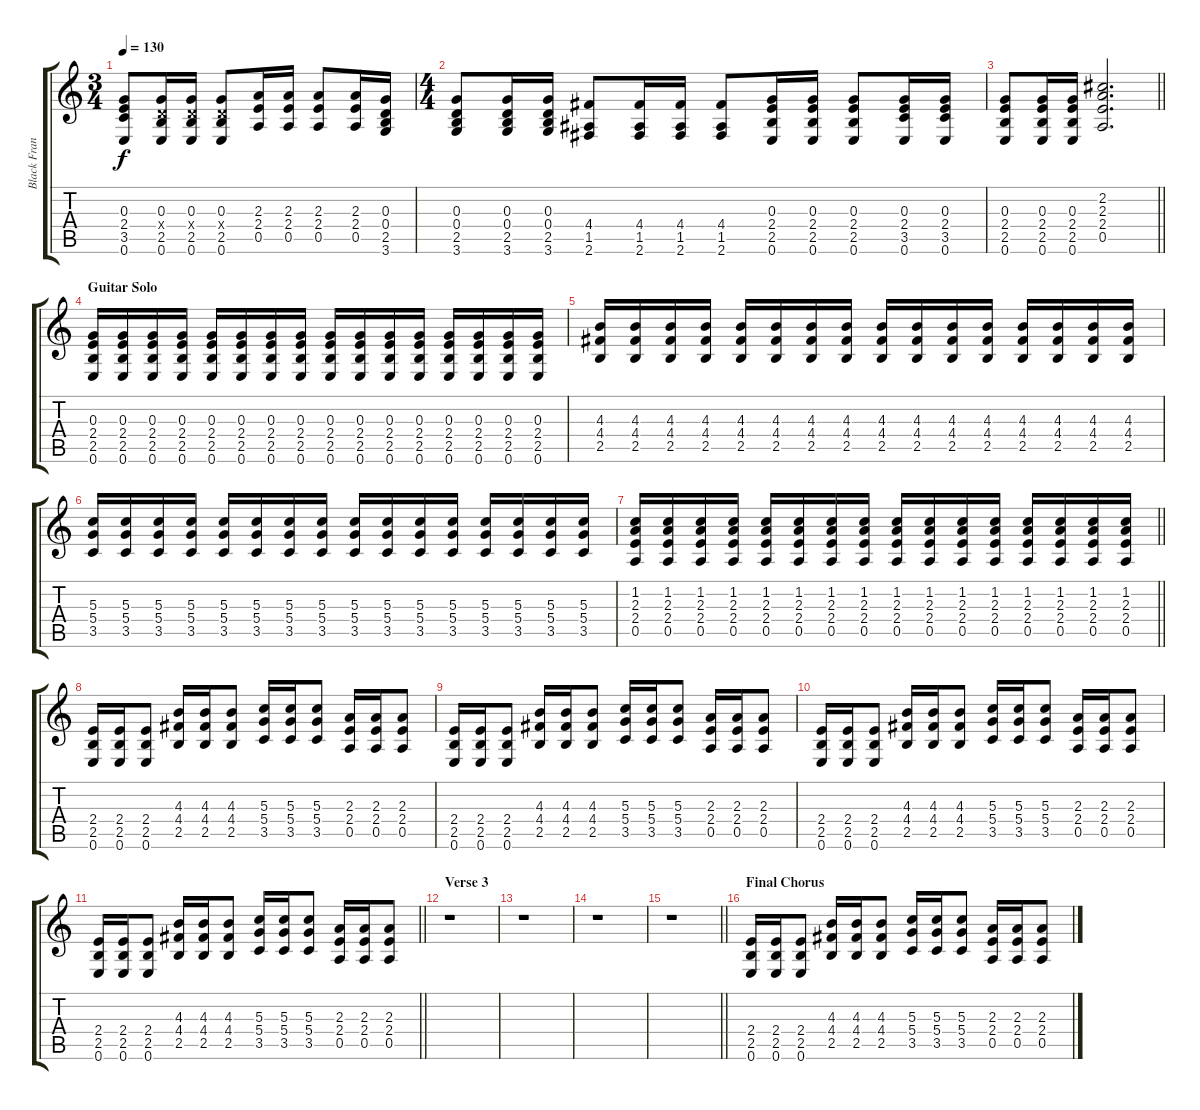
\track ("Black Francis" "Black Fran") {instrument acousticguitarsteel}
\staff {score tabs}
\tuning (E4 B3 G3 D3 A2 E2) {hide}
\ts (3 4)
\tempo 130
\clef g2
\ks c
(0.3 2.4 3.5 0.6).8{dy f} (0.3 0.4{x} 2.5 0.6).16 (0.3 0.4{x} 2.5 0.6).16 (0.3 0.4{x} 2.5 0.6).8 (2.3 2.4 0.5).16 (2.3 2.4 0.5).16 (2.3 2.4 0.5).8 (2.3 2.4 0.5).16 (0.3 0.4 2.5 3.6).16 |
\ts (4 4)
(0.3 0.4 2.5 3.6).8 (0.3 0.4 2.5 3.6).16 (0.3 0.4 2.5 3.6).16 (4.4 1.5 2.6).8 (4.4 1.5 2.6).16 (4.4 1.5 2.6).16 (4.4 1.5 2.6).8 (0.3 2.4 2.5 0.6).16 (0.3 2.4 2.5 0.6).16 (0.3 2.4 2.5 0.6).8 (0.3 2.4 3.5 0.6).16 (0.3 2.4 3.5 0.6).16 |
\barLineRight lightlight
(0.3 2.4 2.5 0.6).8 (0.3 2.4 2.5 0.6).16 (0.3 2.4 2.5 0.6).16 (2.2 2.3 2.4 0.5).2{d} |
\section ("" "Guitar Solo")
(0.3 2.4 2.5 0.6).16 (0.3 2.4 2.5 0.6).16 (0.3 2.4 2.5 0.6).16 (0.3 2.4 2.5 0.6).16 (0.3 2.4 2.5 0.6).16 (0.3 2.4 2.5 0.6).16 (0.3 2.4 2.5 0.6).16 (0.3 2.4 2.5 0.6).16 (0.3 2.4 2.5 0.6).16 (0.3 2.4 2.5 0.6).16 (0.3 2.4 2.5 0.6).16 (0.3 2.4 2.5 0.6).16 (0.3 2.4 2.5 0.6).16 (0.3 2.4 2.5 0.6).16 (0.3 2.4 2.5 0.6).16 (0.3 2.4 2.5 0.6).16 |
(4.3 4.4 2.5).16 (4.3 4.4 2.5).16 (4.3 4.4 2.5).16 (4.3 4.4 2.5).16 (4.3 4.4 2.5).16 (4.3 4.4 2.5).16 (4.3 4.4 2.5).16 (4.3 4.4 2.5).16 (4.3 4.4 2.5).16 (4.3 4.4 2.5).16 (4.3 4.4 2.5).16 (4.3 4.4 2.5).16 (4.3 4.4 2.5).16 (4.3 4.4 2.5).16 (4.3 4.4 2.5).16 (4.3 4.4 2.5).16 |
(5.3 5.4 3.5).16 (5.3 5.4 3.5).16 (5.3 5.4 3.5).16 (5.3 5.4 3.5).16 (5.3 5.4 3.5).16 (5.3 5.4 3.5).16 (5.3 5.4 3.5).16 (5.3 5.4 3.5).16 (5.3 5.4 3.5).16 (5.3 5.4 3.5).16 (5.3 5.4 3.5).16 (5.3 5.4 3.5).16 (5.3 5.4 3.5).16 (5.3 5.4 3.5).16 (5.3 5.4 3.5).16 (5.3 5.4 3.5).16 |
\barLineRight lightlight
(1.2 2.3 2.4 0.5).16 (1.2 2.3 2.4 0.5).16 (1.2 2.3 2.4 0.5).16 (1.2 2.3 2.4 0.5).16 (1.2 2.3 2.4 0.5).16 (1.2 2.3 2.4 0.5).16 (1.2 2.3 2.4 0.5).16 (1.2 2.3 2.4 0.5).16 (1.2 2.3 2.4 0.5).16 (1.2 2.3 2.4 0.5).16 (1.2 2.3 2.4 0.5).16 (1.2 2.3 2.4 0.5).16 (1.2 2.3 2.4 0.5).16 (1.2 2.3 2.4 0.5).16 (1.2 2.3 2.4 0.5).16 (1.2 2.3 2.4 0.5).16 |
\section ("" "")
(2.4 2.5 0.6).16 (2.4 2.5 0.6).16 (2.4 2.5 0.6).8 (4.3 4.4 2.5).16 (4.3 4.4 2.5).16 (4.3 4.4 2.5).8 (5.3 5.4 3.5).16 (5.3 5.4 3.5).16 (5.3 5.4 3.5).8 (2.3 2.4 0.5).16 (2.3 2.4 0.5).16 (2.3 2.4 0.5).8 |
(2.4 2.5 0.6).16 (2.4 2.5 0.6).16 (2.4 2.5 0.6).8 (4.3 4.4 2.5).16 (4.3 4.4 2.5).16 (4.3 4.4 2.5).8 (5.3 5.4 3.5).16 (5.3 5.4 3.5).16 (5.3 5.4 3.5).8 (2.3 2.4 0.5).16 (2.3 2.4 0.5).16 (2.3 2.4 0.5).8 |
(2.4 2.5 0.6).16 (2.4 2.5 0.6).16 (2.4 2.5 0.6).8 (4.3 4.4 2.5).16 (4.3 4.4 2.5).16 (4.3 4.4 2.5).8 (5.3 5.4 3.5).16 (5.3 5.4 3.5).16 (5.3 5.4 3.5).8 (2.3 2.4 0.5).16 (2.3 2.4 0.5).16 (2.3 2.4 0.5).8 |
\barLineRight lightlight
(2.4 2.5 0.6).16 (2.4 2.5 0.6).16 (2.4 2.5 0.6).8 (4.3 4.4 2.5).16 (4.3 4.4 2.5).16 (4.3 4.4 2.5).8 (5.3 5.4 3.5).16 (5.3 5.4 3.5).16 (5.3 5.4 3.5).8 (2.3 2.4 0.5).16 (2.3 2.4 0.5).16 (2.3 2.4 0.5).8 |
\section ("" "Verse 3")
r.1 |
r.1 |
r.1 |
\barLineRight lightlight
r.1 |
\section ("" "Final Chorus")
(2.4 2.5 0.6).16 (2.4 2.5 0.6).16 (2.4 2.5 0.6).8 (4.3 4.4 2.5).16 (4.3 4.4 2.5).16 (4.3 4.4 2.5).8 (5.3 5.4 3.5).16 (5.3 5.4 3.5).16 (5.3 5.4 3.5).8 (2.3 2.4 0.5).16 (2.3 2.4 0.5).16 (2.3 2.4 0.5).8
